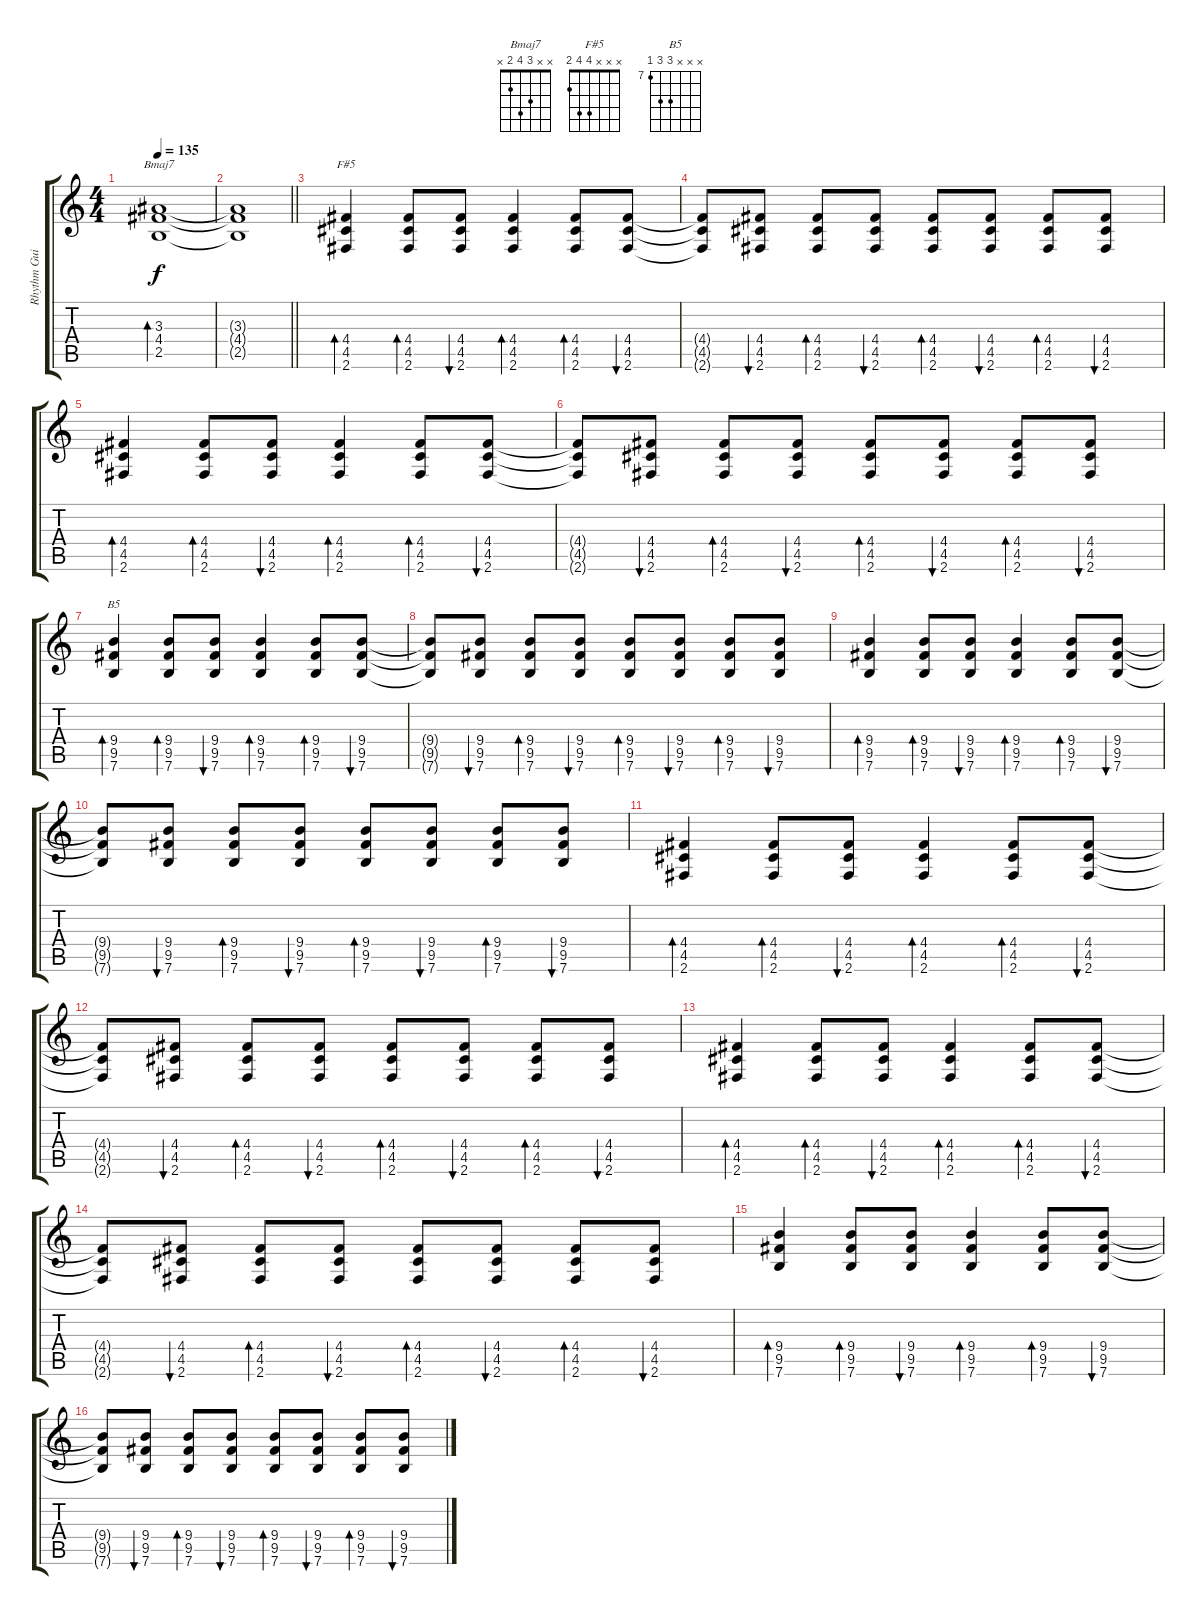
\track ("Rhythm Guitar" "Rhythm Gui") {instrument distortionguitar}
\staff {score tabs}
\tuning (E4 B3 G3 D3 A2 E2) {hide}
\chord ("Bmaj7" x x 3 4 2 x)
\chord ("F#5" x x x 4 4 2)
\chord ("B5" x x x 9 9 7) {firstfret 7}
\ts (4 4)
\tempo 135
\clef g2
\ks c
(3.3 4.4 2.5).1{bd 30 ch "Bmaj7" dy f} |
\barLineRight lightlight
(3.3{t} 4.4{t} 2.5{t}).1 |
(4.4 4.5 2.6).4{bd 30 ch "F#5"} (4.4 4.5 2.6).8{bd 30} (4.4 4.5 2.6).8{bu 30} (4.4 4.5 2.6).4{bd 30} (4.4 4.5 2.6).8{bd 30} (4.4 4.5 2.6).8{bu 30} |
(4.4{t} 4.5{t} 2.6{t}).8 (4.4 4.5 2.6).8{bu 30} (4.4 4.5 2.6).8{bd 30} (4.4 4.5 2.6).8{bu 30} (4.4 4.5 2.6).8{bd 30} (4.4 4.5 2.6).8{bu 30} (4.4 4.5 2.6).8{bd 30} (4.4 4.5 2.6).8{bu 30} |
(4.4 4.5 2.6).4{bd 30} (4.4 4.5 2.6).8{bd 30} (4.4 4.5 2.6).8{bu 30} (4.4 4.5 2.6).4{bd 30} (4.4 4.5 2.6).8{bd 30} (4.4 4.5 2.6).8{bu 30} |
(4.4{t} 4.5{t} 2.6{t}).8 (4.4 4.5 2.6).8{bu 30} (4.4 4.5 2.6).8{bd 30} (4.4 4.5 2.6).8{bu 30} (4.4 4.5 2.6).8{bd 30} (4.4 4.5 2.6).8{bu 30} (4.4 4.5 2.6).8{bd 30} (4.4 4.5 2.6).8{bu 30} |
(9.4 9.5 7.6).4{bd 30 ch "B5"} (9.4 9.5 7.6).8{bd 30} (9.4 9.5 7.6).8{bu 30} (9.4 9.5 7.6).4{bd 30} (9.4 9.5 7.6).8{bd 30} (9.4 9.5 7.6).8{bu 30} |
(9.4{t} 9.5{t} 7.6{t}).8 (9.4 9.5 7.6).8{bu 30} (9.4 9.5 7.6).8{bd 30} (9.4 9.5 7.6).8{bu 30} (9.4 9.5 7.6).8{bd 30} (9.4 9.5 7.6).8{bu 30} (9.4 9.5 7.6).8{bd 30} (9.4 9.5 7.6).8{bu 30} |
(9.4 9.5 7.6).4{bd 30} (9.4 9.5 7.6).8{bd 30} (9.4 9.5 7.6).8{bu 30} (9.4 9.5 7.6).4{bd 30} (9.4 9.5 7.6).8{bd 30} (9.4 9.5 7.6).8{bu 30} |
(9.4{t} 9.5{t} 7.6{t}).8 (9.4 9.5 7.6).8{bu 30} (9.4 9.5 7.6).8{bd 30} (9.4 9.5 7.6).8{bu 30} (9.4 9.5 7.6).8{bd 30} (9.4 9.5 7.6).8{bu 30} (9.4 9.5 7.6).8{bd 30} (9.4 9.5 7.6).8{bu 30} |
(4.4 4.5 2.6).4{bd 30} (4.4 4.5 2.6).8{bd 30} (4.4 4.5 2.6).8{bu 30} (4.4 4.5 2.6).4{bd 30} (4.4 4.5 2.6).8{bd 30} (4.4 4.5 2.6).8{bu 30} |
(4.4{t} 4.5{t} 2.6{t}).8 (4.4 4.5 2.6).8{bu 30} (4.4 4.5 2.6).8{bd 30} (4.4 4.5 2.6).8{bu 30} (4.4 4.5 2.6).8{bd 30} (4.4 4.5 2.6).8{bu 30} (4.4 4.5 2.6).8{bd 30} (4.4 4.5 2.6).8{bu 30} |
(4.4 4.5 2.6).4{bd 30} (4.4 4.5 2.6).8{bd 30} (4.4 4.5 2.6).8{bu 30} (4.4 4.5 2.6).4{bd 30} (4.4 4.5 2.6).8{bd 30} (4.4 4.5 2.6).8{bu 30} |
(4.4{t} 4.5{t} 2.6{t}).8 (4.4 4.5 2.6).8{bu 30} (4.4 4.5 2.6).8{bd 30} (4.4 4.5 2.6).8{bu 30} (4.4 4.5 2.6).8{bd 30} (4.4 4.5 2.6).8{bu 30} (4.4 4.5 2.6).8{bd 30} (4.4 4.5 2.6).8{bu 30} |
(9.4 9.5 7.6).4{bd 30} (9.4 9.5 7.6).8{bd 30} (9.4 9.5 7.6).8{bu 30} (9.4 9.5 7.6).4{bd 30} (9.4 9.5 7.6).8{bd 30} (9.4 9.5 7.6).8{bu 30} |
(9.4{t} 9.5{t} 7.6{t}).8 (9.4 9.5 7.6).8{bu 30} (9.4 9.5 7.6).8{bd 30} (9.4 9.5 7.6).8{bu 30} (9.4 9.5 7.6).8{bd 30} (9.4 9.5 7.6).8{bu 30} (9.4 9.5 7.6).8{bd 30} (9.4 9.5 7.6).8{bu 30}
